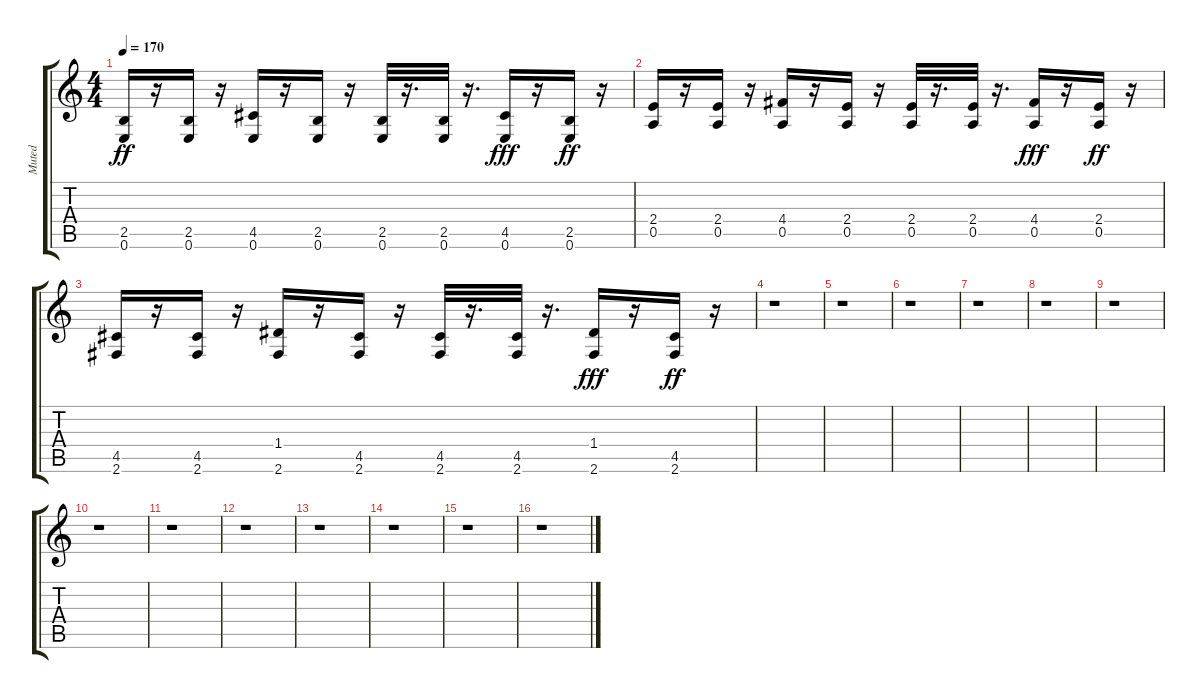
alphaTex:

\track ("Muted" "Muted") {instrument electricguitarclean}
\staff {score tabs}
\tuning (E4 B3 G3 D3 A2 E2) {hide}
\ts (4 4)
\tempo 170
\clef g2
\ks c
(2.5 0.6).16{dy ff} r.16 (2.5 0.6).16 r.16 (4.5 0.6).16 r.16 (2.5 0.6).16 r.16 (2.5 0.6).32 r.16{d} (2.5 0.6).32 r.16{d} (4.5 0.6).16{dy fff} r.16 (2.5 0.6).16{dy ff} r.16 |
(2.4 0.5).16 r.16 (2.4 0.5).16 r.16 (4.4 0.5).16 r.16 (2.4 0.5).16 r.16 (2.4 0.5).32 r.16{d} (2.4 0.5).32 r.16{d} (4.4 0.5).16{dy fff} r.16 (2.4 0.5).16{dy ff} r.16 |
(4.5 2.6).16 r.16 (4.5 2.6).16 r.16 (1.4 2.6).16 r.16 (4.5 2.6).16 r.16 (4.5 2.6).32 r.16{d} (4.5 2.6).32 r.16{d} (1.4 2.6).16{dy fff} r.16 (4.5 2.6).16{dy ff} r.16 |
r.1 |
r.1 |
r.1 |
r.1 |
r.1 |
r.1 |
r.1 |
r.1 |
r.1 |
r.1 |
r.1 |
r.1 |
r.1
